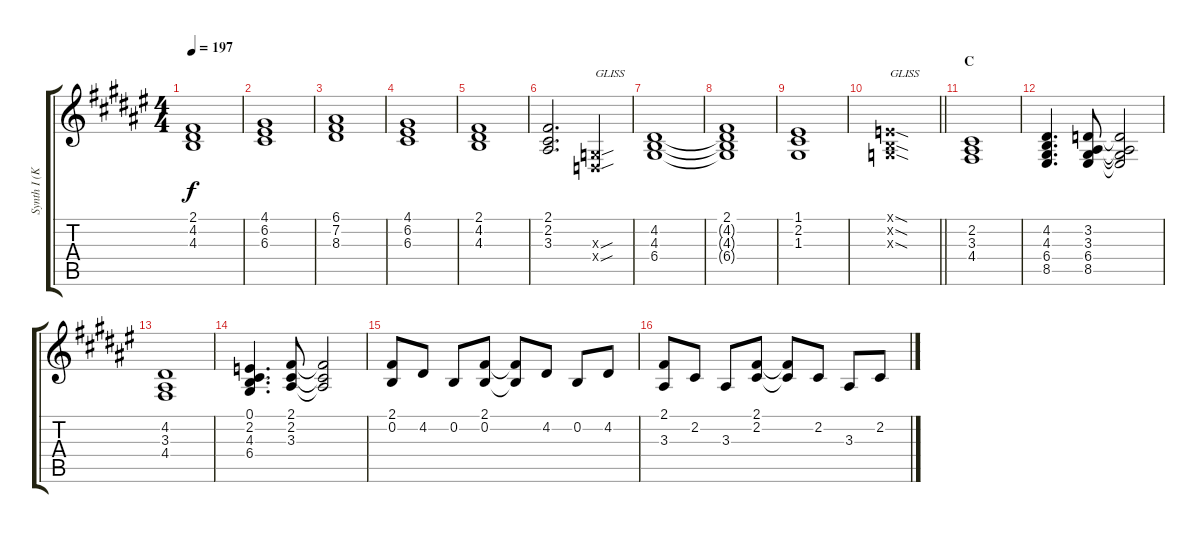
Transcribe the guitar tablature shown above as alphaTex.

\track ("Synth I (Kotobuki Tsumugi)" "Synth I (K") {instrument drawbarorgan}
\staff {score tabs}
\tuning (E4 B3 G3 D3 A2 E2) {hide}
\ts (4 4)
\tempo 197
\clef g2
\ks f#
(2.1 4.2 4.3).1{dy f} |
(4.1 6.2 6.3).1 |
(6.1 7.2 8.3).1 |
(4.1 6.2 6.3).1 |
(2.1 4.2 4.3).1 |
(2.1 2.2 3.3).2{d} (0.3{sou x} 0.4{sou x}).4{txt "GLISS"} |
(4.2 4.3 6.4).1 |
(2.1 4.2{t} 4.3{t} 6.4{t}).1 |
(1.1 2.2 1.3).1 |
\barLineRight lightlight
(0.1{sod x} 0.2{sod x} 0.3{sod x}).1{txt "GLISS"} |
\section ("" "C")
(2.2 3.3 4.4).1 |
(4.2 4.3 6.4 8.5).4{d} (3.2 3.3 6.4 8.5).8 (3.2{t} 3.3{t} 6.4{t} 8.5{t}).2 |
(4.2 3.3 4.4).1 |
(0.1 2.2 4.3 6.4).4{d} (2.1 2.2 3.3).8 (2.1{t} 2.2{t} 3.3{t}).2 |
(2.1 0.2).8 4.2.8 0.2.8 (2.1 0.2).8 (2.1{t} 0.2{t}).8 4.2.8 0.2.8 4.2.8 |
(2.1 3.3).8 2.2.8 3.3.8 (2.1 2.2).8 (2.1{t} 2.2{t}).8 2.2.8 3.3.8 2.2.8
